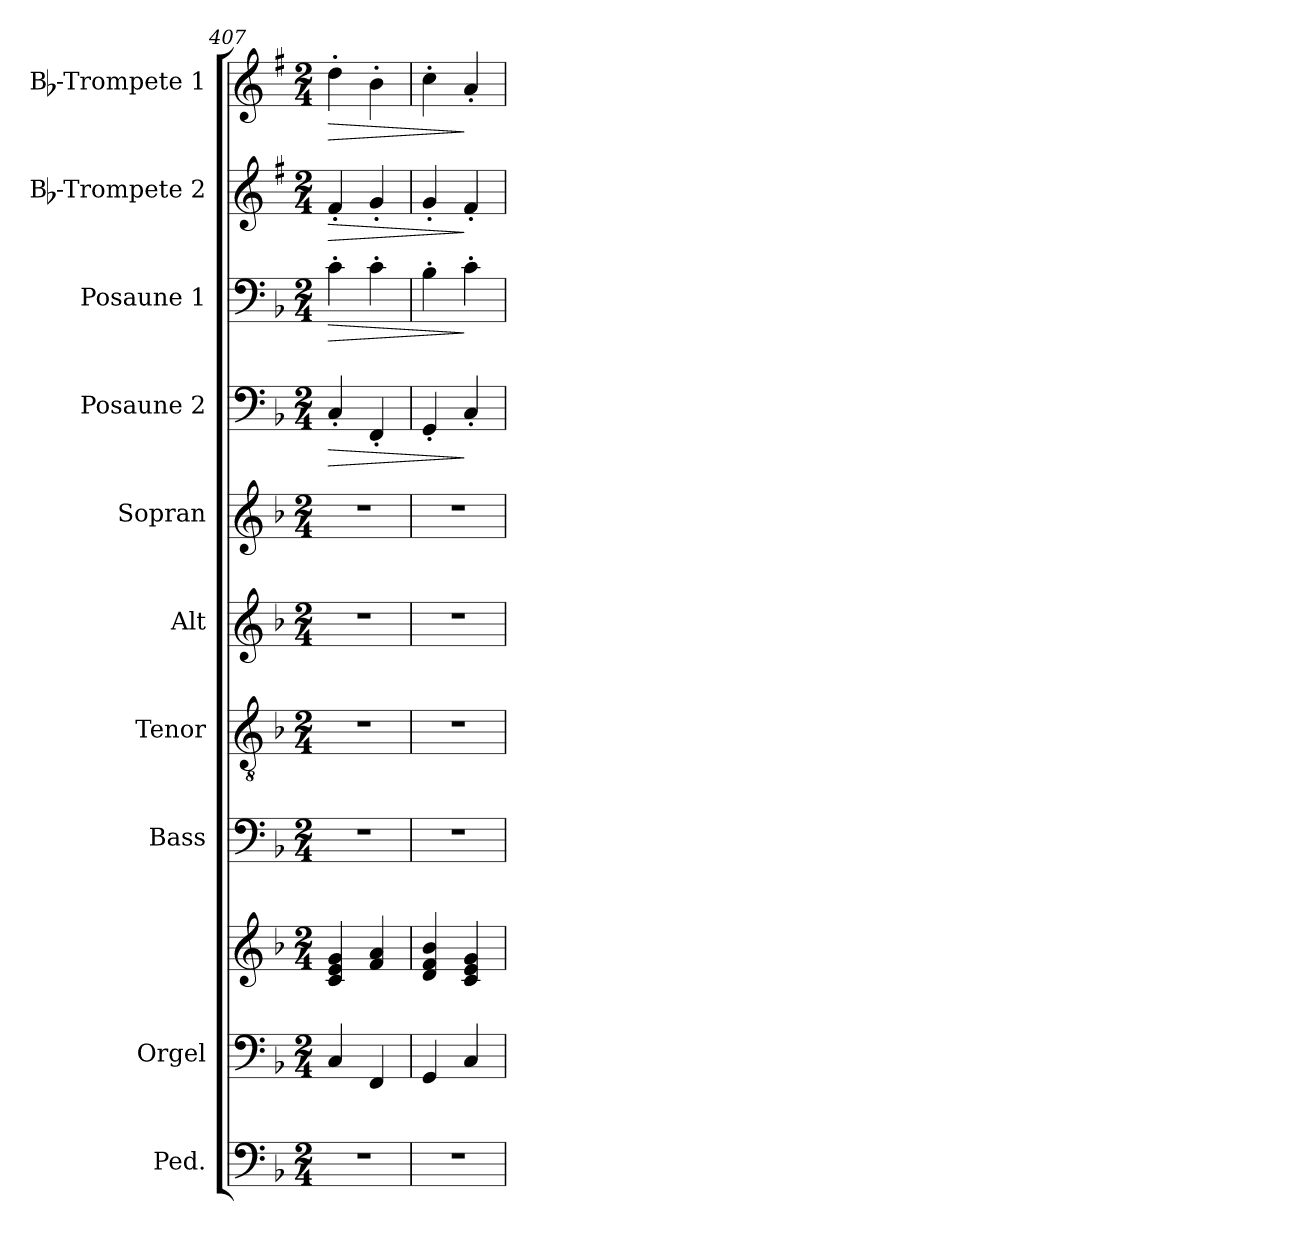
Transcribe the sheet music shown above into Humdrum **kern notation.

**kern	**kern	**kern	**kern	**kern	**kern	**kern	**kern	**dynam	**kern	**dynam	**kern	**dynam	**kern	**dynam
*part10	*part9	*part9	*part8	*part7	*part6	*part5	*part4	*part4	*part3	*part3	*part2	*part2	*part1	*part1
*staff11	*staff10	*staff9	*staff8	*staff7	*staff6	*staff5	*staff4	*staff4	*staff3	*staff3	*staff2	*staff2	*staff1	*staff1
*I"Ped.	*I"Orgel	*	*I"Bass	*I"Tenor	*I"Alt	*I"Sopran	*I"Posaune 2	*	*I"Posaune 1	*	*I"Bb-Trompete 2	*	*I"Bb-Trompete 1	*
*	*I'Org.	*	*I'B.	*I'T.	*I'A.	*I'S.	*I'Pos. 2	*	*I'Pos. 1	*	*I'Bb Trp. 2	*	*I'Bb Trp. 1	*
*clefF4	*clefF4	*clefG2	*clefF4	*clefGv2	*clefG2	*clefG2	*clefF4	*	*clefF4	*	*clefG2	*	*clefG2	*
*ITrd7c12	*	*	*	*	*	*	*	*	*	*	*ITrd1c2	*	*ITrd1c2	*
*k[b-]	*k[b-]	*k[b-]	*k[b-]	*k[b-]	*k[b-]	*k[b-]	*k[b-]	*	*k[b-]	*	*k[b-]	*	*k[b-]	*
*F:	*F:	*F:	*F:	*F:	*F:	*F:	*F:	*	*F:	*	*F:	*	*F:	*
*M2/4	*M2/4	*M2/4	*M2/4	*M2/4	*M2/4	*M2/4	*M2/4	*	*M2/4	*	*M2/4	*	*M2/4	*
=407	=407	=407	=407	=407	=407	=407	=407	=407	=407	=407	=407	=407	=407	=407
!	!	!	!	!	!	!	!	!LO:HP:b	!	!LO:HP:b	!	!LO:HP:b	!	!LO:HP:b
2r	4C/	4c/ 4e/ 4g/	2r	2r	2r	2r	4C'</	>	4c'>\	>	4e'</	>	4cc'>\	>
.	4FF/	4f/ 4a/	.	.	.	.	4FF'</	.	4c'>\	.	4f'</	.	4a'>\	.
=408	=408	=408	=408	=408	=408	=408	=408	=408	=408	=408	=408	=408	=408	=408
2r	4GG/	4d/ 4f/ 4b-/	2r	2r	2r	2r	4GG'</	.	4B-'>\	.	4f'</	.	4b-'>\	.
.	4C/	4c/ 4e/ 4g/	.	.	.	.	4C'</	]	4c'>\	]	4e'</	]	4g'</	]
=	=	=	=	=	=	=	=	=	=	=	=	=	=	=
*-	*-	*-	*-	*-	*-	*-	*-	*-	*-	*-	*-	*-	*-	*-
